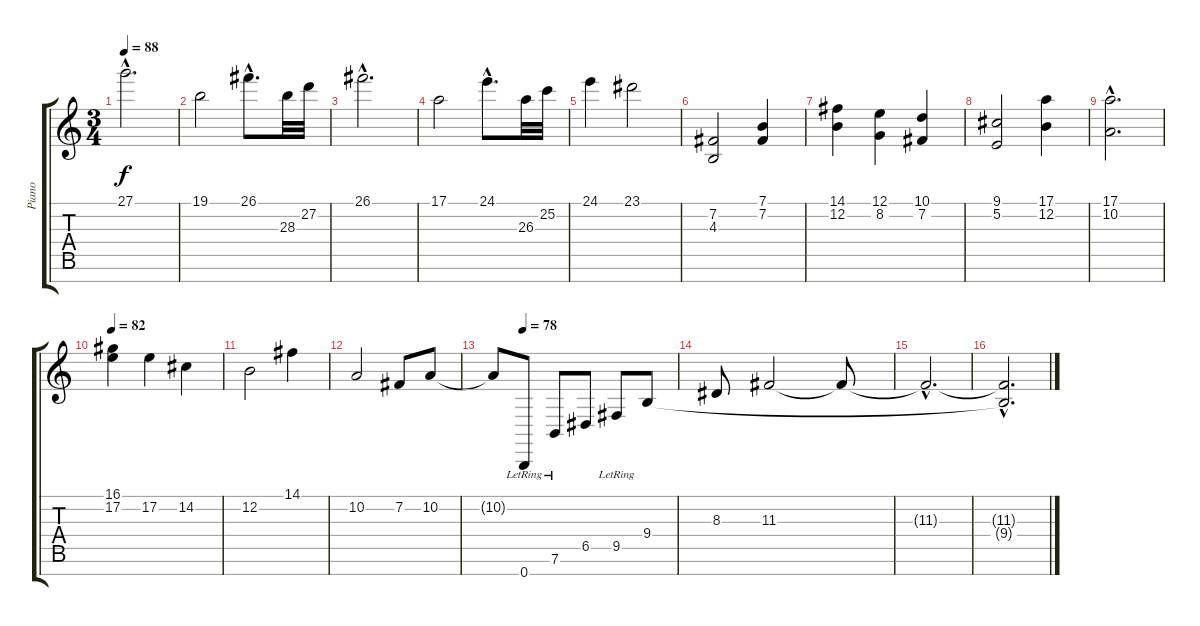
\track ("Piano" "Piano") {instrument acousticgrandpiano}
\staff {score tabs}
\tuning (E4 B3 G3 D3 A2 E2 B1) {hide}
\ts (3 4)
\tempo 88
\clef g2
\ks c
27.1{hac}.2{d dy f} |
19.1.2 26.1{hac}.8{d} 28.3.32 27.2.32 |
26.1{hac}.2{d} |
17.1.2 24.1{hac}.8{d} 26.3.32 25.2.32 |
24.1.4 23.1.2 |
(7.2 4.3).2 (7.1 7.2).4 |
(14.1 12.2).4 (12.1 8.2).4 (10.1 7.2).4 |
(9.1 5.2).2 (17.1 12.2).4 |
(17.1{hac} 10.2{hac}).2{d} |
\tempo 82
(16.1 17.2).4 17.2.4 14.2.4 |
12.2.2 14.1.4 |
10.2.2 7.2.8 10.2.8 |
\tempo (78 0.16666666666666666)
10.2{t}.8 0.7{lr}.8 7.6{lr}.8 6.5.8 9.5{lr}.8 9.4.8 |
8.3.8 11.3.2 11.3{t}.8 |
11.3{hac t}.2{d} |
(11.3{hac t} 9.4{hac t}).2{d}
